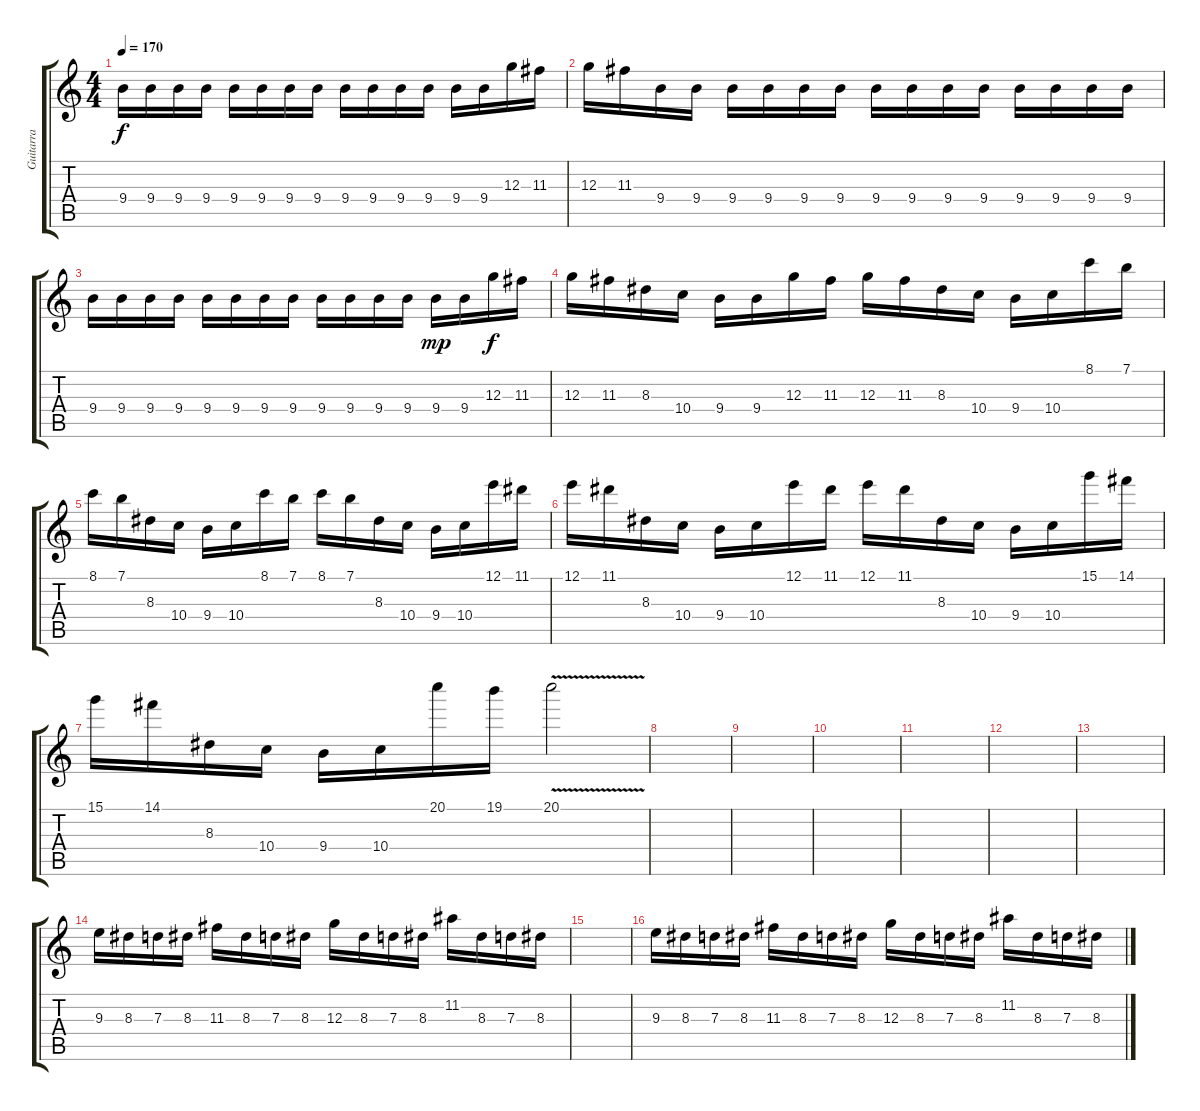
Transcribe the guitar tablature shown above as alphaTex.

\track ("Guitarra" "Guitarra") {instrument distortionguitar}
\staff {score tabs}
\tuning (E4 B3 G3 D3 A2 E2) {hide}
\ts (4 4)
\tempo 170
\clef g2
\ks c
9.4.16{dy f} 9.4.16 9.4.16 9.4.16 9.4.16 9.4.16 9.4.16 9.4.16 9.4.16 9.4.16 9.4.16 9.4.16 9.4.16 9.4.16 12.3.16 11.3.16 |
12.3.16 11.3.16 9.4.16 9.4.16 9.4.16 9.4.16 9.4.16 9.4.16 9.4.16 9.4.16 9.4.16 9.4.16 9.4.16 9.4.16 9.4.16 9.4.16 |
9.4.16 9.4.16 9.4.16 9.4.16 9.4.16 9.4.16 9.4.16 9.4.16 9.4.16 9.4.16 9.4.16 9.4.16 9.4.16{dy mp} 9.4.16 12.3.16{dy f} 11.3.16 |
12.3.16 11.3.16 8.3.16 10.4.16 9.4.16 9.4.16 12.3.16 11.3.16 12.3.16 11.3.16 8.3.16 10.4.16 9.4.16 10.4.16 8.1.16 7.1.16 |
8.1.16 7.1.16 8.3.16 10.4.16 9.4.16 10.4.16 8.1.16 7.1.16 8.1.16 7.1.16 8.3.16 10.4.16 9.4.16 10.4.16 12.1.16 11.1.16 |
12.1.16 11.1.16 8.3.16 10.4.16 9.4.16 10.4.16 12.1.16 11.1.16 12.1.16 11.1.16 8.3.16 10.4.16 9.4.16 10.4.16 15.1.16 14.1.16 |
15.1.16 14.1.16 8.3.16 10.4.16 9.4.16 10.4.16 20.1.16 19.1.16 20.1{v}.2 |
|
|
|
|
|
|
9.3.16 8.3.16 7.3.16 8.3.16 11.3.16 8.3.16 7.3.16 8.3.16 12.3.16 8.3.16 7.3.16 8.3.16 11.2.16 8.3.16 7.3.16 8.3.16 |
|
9.3.16 8.3.16 7.3.16 8.3.16 11.3.16 8.3.16 7.3.16 8.3.16 12.3.16 8.3.16 7.3.16 8.3.16 11.2.16 8.3.16 7.3.16 8.3.16
